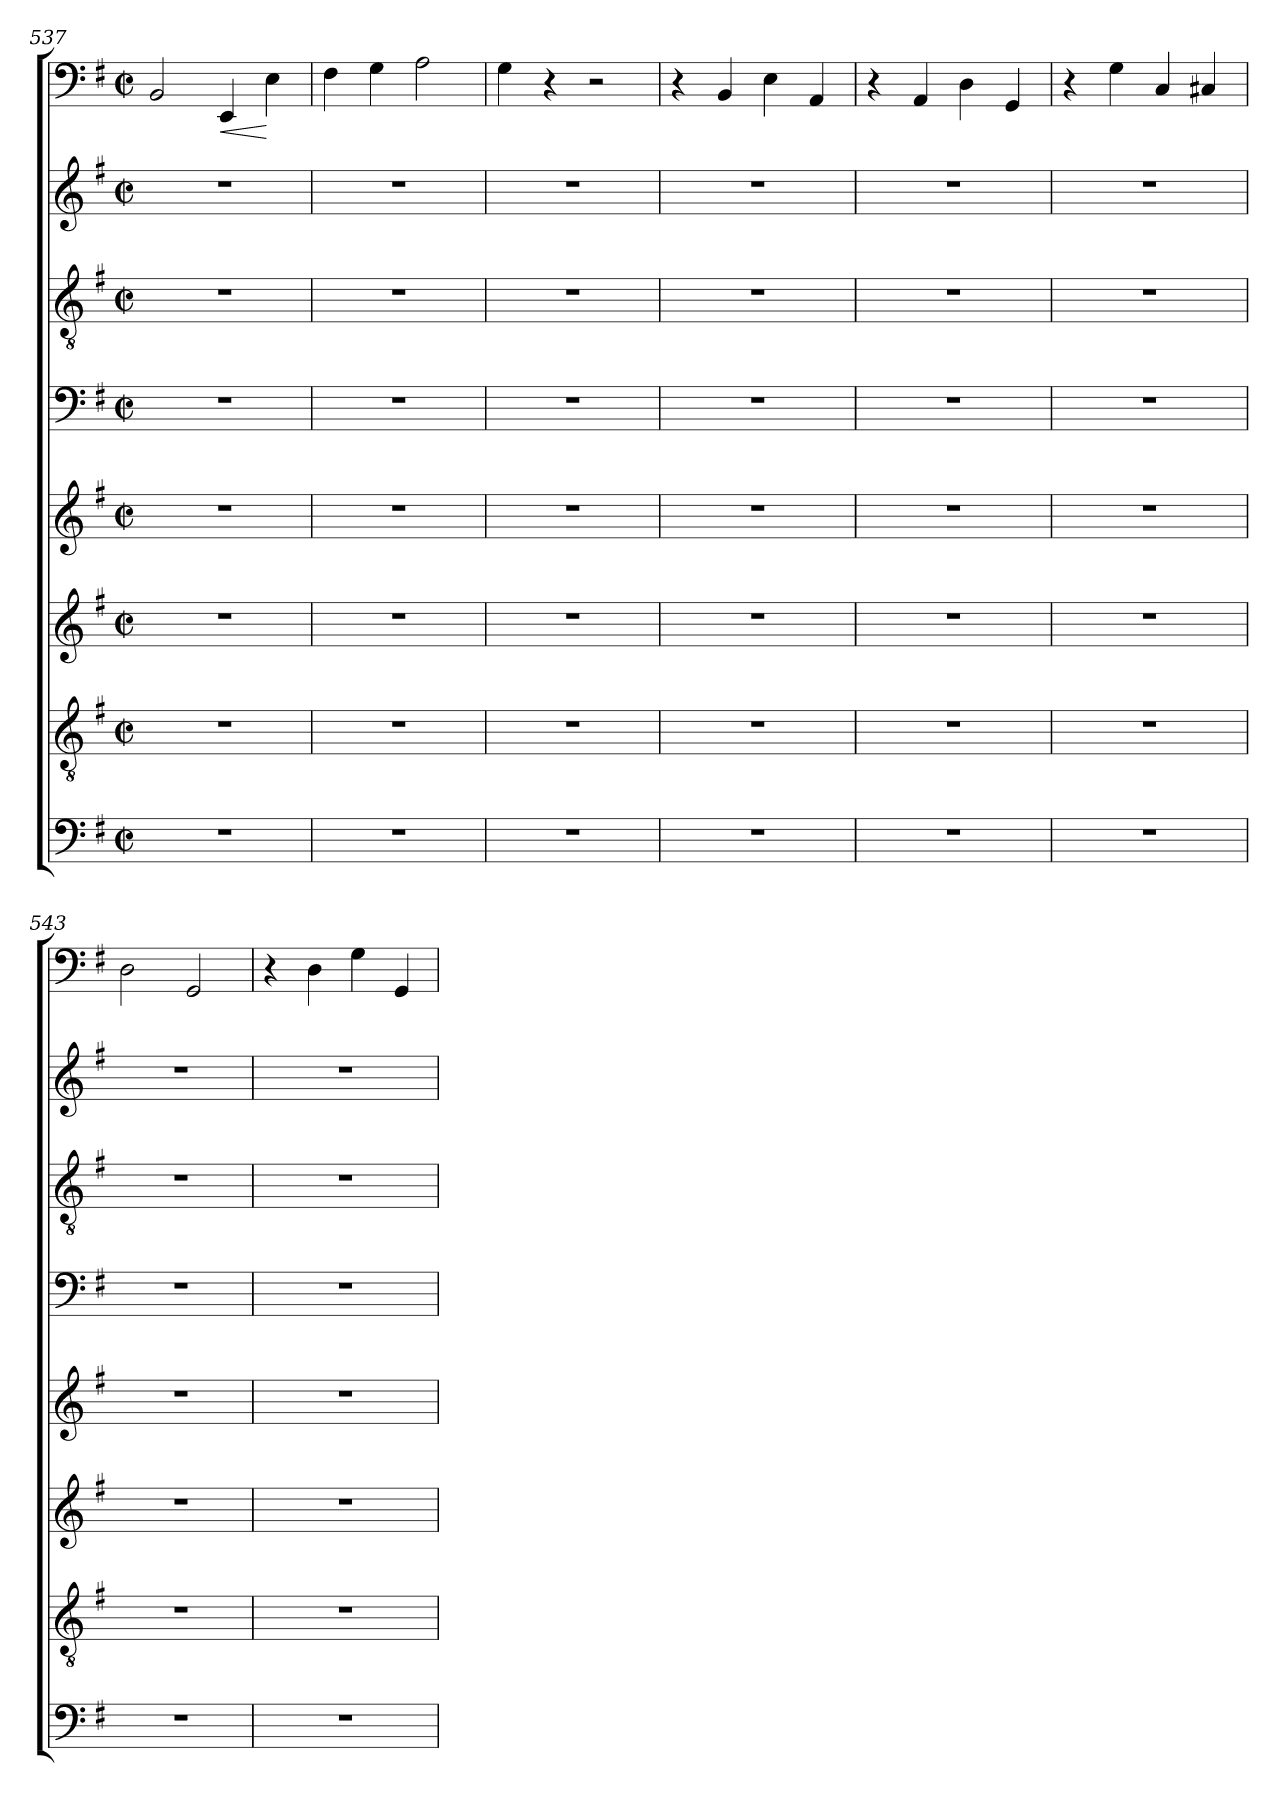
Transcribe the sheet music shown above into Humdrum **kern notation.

**kern	**kern	**kern	**kern	**kern	**kern	**kern	**kern	**dynam
*part8	*part7	*part6	*part5	*part4	*part3	*part2	*part1	*part1
*staff8	*staff7	*staff6	*staff5	*staff4	*staff3	*staff2	*staff1	*staff1
*clefF4	*clefGv2	*clefG2	*clefG2	*clefF4	*clefGv2	*clefG2	*clefF4	*
*k[f#]	*k[f#]	*k[f#]	*k[f#]	*k[f#]	*k[f#]	*k[f#]	*k[f#]	*
*G:	*G:	*G:	*G:	*G:	*G:	*G:	*G:	*
*M2/2	*M2/2	*M2/2	*M2/2	*M2/2	*M2/2	*M2/2	*M2/2	*
*met(c|)	*met(c|)	*met(c|)	*met(c|)	*met(c|)	*met(c|)	*met(c|)	*met(c|)	*
=537	=537	=537	=537	=537	=537	=537	=537	=537
1r	1r	1r	1r	1r	1r	1r	2BB/	.
!	!	!	!	!	!	!	!	!LO:HP:b
.	.	.	.	.	.	.	4EE/	<
.	.	.	.	.	.	.	4E\	[
!!LO:LB:g=z
=538	=538	=538	=538	=538	=538	=538	=538	=538
1r	1r	1r	1r	1r	1r	1r	4F#\	.
.	.	.	.	.	.	.	4G\	.
.	.	.	.	.	.	.	2A\	.
=539	=539	=539	=539	=539	=539	=539	=539	=539
1r	1r	1r	1r	1r	1r	1r	4G\	.
.	.	.	.	.	.	.	4r	.
.	.	.	.	.	.	.	2r	.
=540	=540	=540	=540	=540	=540	=540	=540	=540
1r	1r	1r	1r	1r	1r	1r	4r	.
.	.	.	.	.	.	.	4BB/	.
.	.	.	.	.	.	.	4E\	.
.	.	.	.	.	.	.	4AA/	.
=541	=541	=541	=541	=541	=541	=541	=541	=541
1r	1r	1r	1r	1r	1r	1r	4r	.
.	.	.	.	.	.	.	4AA/	.
.	.	.	.	.	.	.	4D\	.
.	.	.	.	.	.	.	4GG/	.
=542	=542	=542	=542	=542	=542	=542	=542	=542
1r	1r	1r	1r	1r	1r	1r	4r	.
.	.	.	.	.	.	.	4G\	.
.	.	.	.	.	.	.	4C/	.
.	.	.	.	.	.	.	4C#X/	.
=543	=543	=543	=543	=543	=543	=543	=543	=543
1r	1r	1r	1r	1r	1r	1r	2D\	.
.	.	.	.	.	.	.	2GG/	.
=544	=544	=544	=544	=544	=544	=544	=544	=544
1r	1r	1r	1r	1r	1r	1r	4r	.
.	.	.	.	.	.	.	4D\	.
.	.	.	.	.	.	.	4G\	.
.	.	.	.	.	.	.	4GG/	.
=	=	=	=	=	=	=	=	=
*-	*-	*-	*-	*-	*-	*-	*-	*-
